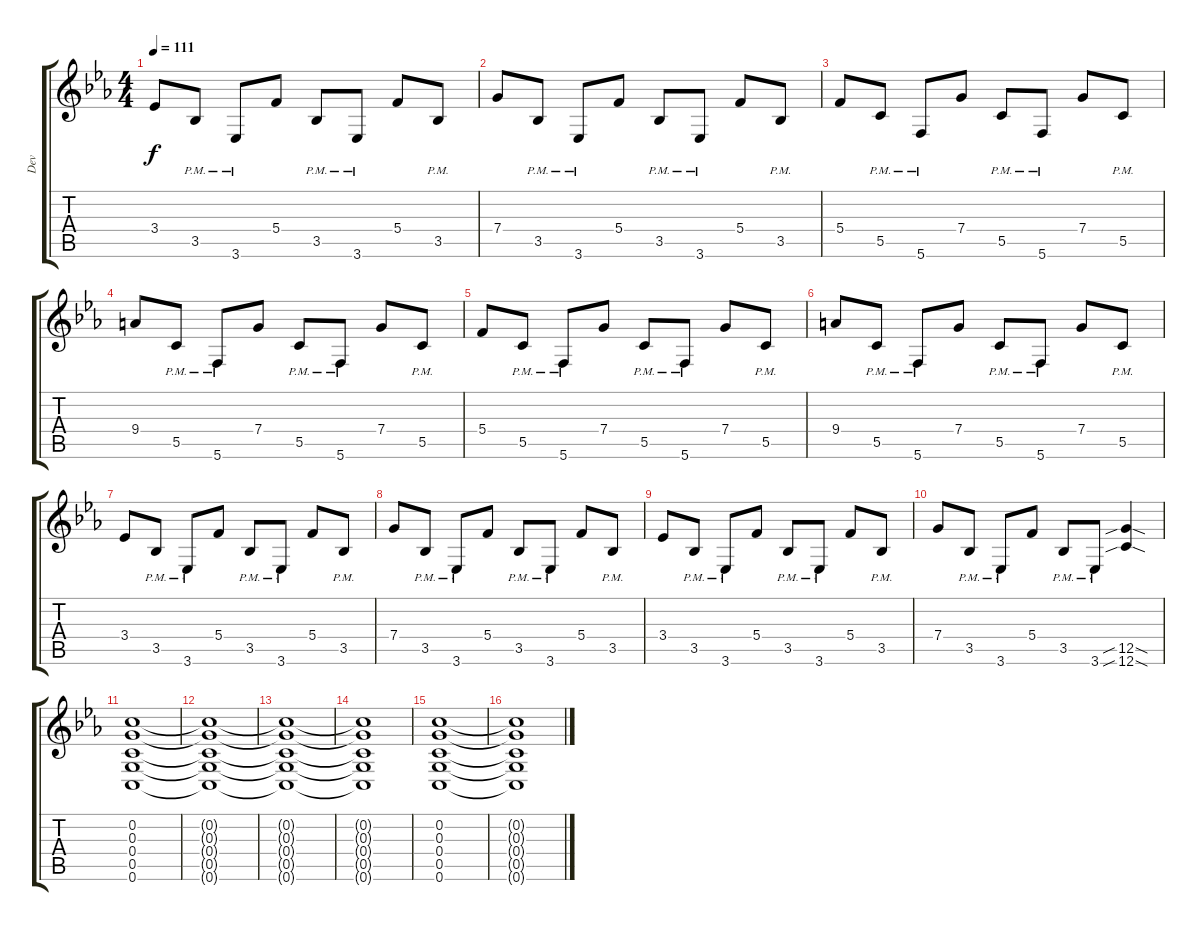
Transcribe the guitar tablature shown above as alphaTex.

\track ("Dev" "Dev") {instrument distortionguitar}
\staff {score tabs}
\tuning (E4 C4 G3 C3 G2 C2) {hide}
\ts (4 4)
\tempo 111
\clef g2
\ks eb
3.4.8{dy f} 3.5{pm}.8 3.6{pm}.8 5.4.8 3.5{pm}.8 3.6{pm}.8 5.4.8 3.5{pm}.8 |
7.4.8 3.5{pm}.8 3.6{pm}.8 5.4.8 3.5{pm}.8 3.6{pm}.8 5.4.8 3.5{pm}.8 |
5.4.8 5.5{pm}.8 5.6{pm}.8 7.4.8 5.5{pm}.8 5.6{pm}.8 7.4.8 5.5{pm}.8 |
9.4.8 5.5{pm}.8 5.6{pm}.8 7.4.8 5.5{pm}.8 5.6{pm}.8 7.4.8 5.5{pm}.8 |
5.4.8 5.5{pm}.8 5.6{pm}.8 7.4.8 5.5{pm}.8 5.6{pm}.8 7.4.8 5.5{pm}.8 |
9.4.8 5.5{pm}.8 5.6{pm}.8 7.4.8 5.5{pm}.8 5.6{pm}.8 7.4.8 5.5{pm}.8 |
3.4.8 3.5{pm}.8 3.6{pm}.8 5.4.8 3.5{pm}.8 3.6{pm}.8 5.4.8 3.5{pm}.8 |
7.4.8 3.5{pm}.8 3.6{pm}.8 5.4.8 3.5{pm}.8 3.6{pm}.8 5.4.8 3.5{pm}.8 |
3.4.8 3.5{pm}.8 3.6{pm}.8 5.4.8 3.5{pm}.8 3.6{pm}.8 5.4.8 3.5{pm}.8 |
7.4.8 3.5{pm}.8 3.6{pm}.8 5.4.8 3.5{pm}.8 3.6{pm}.8 (12.5{sib sod} 12.6{sib sod}).4 |
(0.2 0.3 0.4 0.5 0.6).1 |
(0.2{t} 0.3{t} 0.4{t} 0.5{t} 0.6{t}).1 |
(0.2{t} 0.3{t} 0.4{t} 0.5{t} 0.6{t}).1 |
(0.2{t} 0.3{t} 0.4{t} 0.5{t} 0.6{t}).1 |
(0.2 0.3 0.4 0.5 0.6).1 |
(0.2{t} 0.3{t} 0.4{t} 0.5{t} 0.6{t}).1
